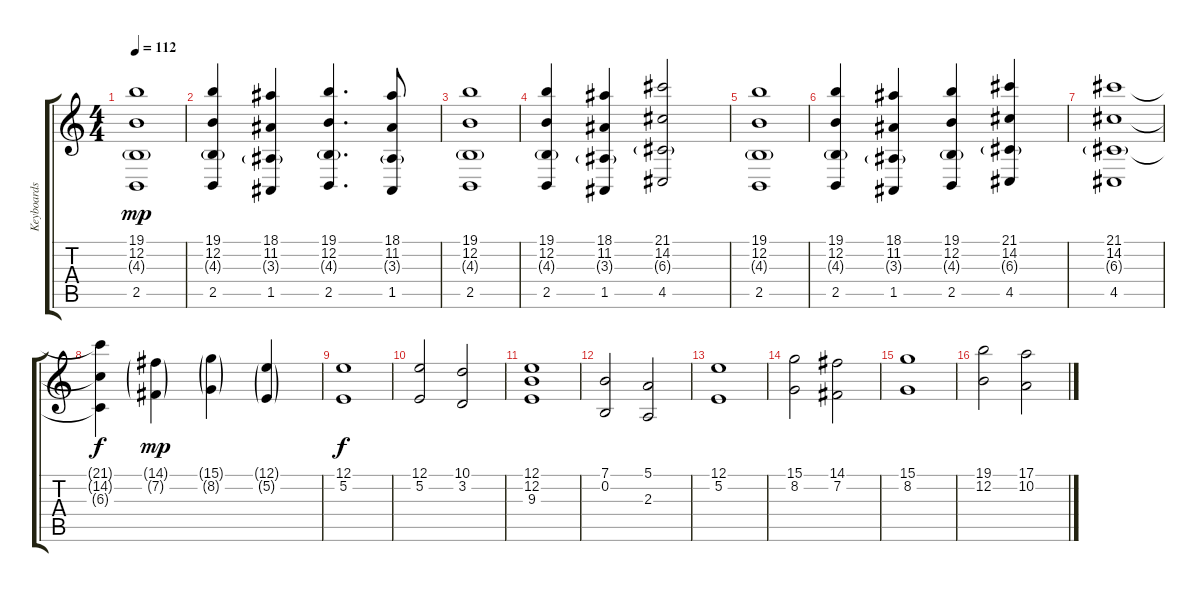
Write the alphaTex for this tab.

\track ("Keyboards" "Keyboards") {instrument synthstrings1}
\staff {score tabs}
\tuning (E4 B3 G3 D3 A2 E2) {hide}
\ts (4 4)
\tempo 112
\clef g2
\ks c
(19.1 12.2 4.3{g} 2.5).1{dy mp volume 8} |
(19.1 12.2 4.3{g} 2.5).4 (18.1 11.2 3.3{g} 1.5).4 (19.1 12.2 4.3{g} 2.5).4{d} (18.1 11.2 3.3{g} 1.5).8 |
(19.1 12.2 4.3{g} 2.5).1 |
(19.1 12.2 4.3{g} 2.5).4 (18.1 11.2 3.3{g} 1.5).4 (21.1 14.2 6.3{g} 4.5).2 |
(19.1 12.2 4.3{g} 2.5).1 |
(19.1 12.2 4.3{g} 2.5).4 (18.1 11.2 3.3{g} 1.5).4 (19.1 12.2 4.3{g} 2.5).4 (21.1 14.2 6.3{g} 4.5).4 |
(21.1 14.2 6.3{g} 4.5).1 |
(21.1{t} 14.2{t} 6.3{t}).4{dy f} (14.1{g} 7.2{g}).4{dy mp} (15.1{g} 8.2{g}).4 (12.1{g} 5.2{g}).4 |
(12.1 5.2).1{dy f} |
(12.1 5.2).2 (10.1 3.2).2 |
(12.1 12.2 9.3).1 |
(7.1 0.2).2 (5.1 2.3).2 |
(12.1 5.2).1 |
(15.1 8.2).2 (14.1 7.2).2 |
(15.1 8.2).1 |
(19.1 12.2).2 (17.1 10.2).2
